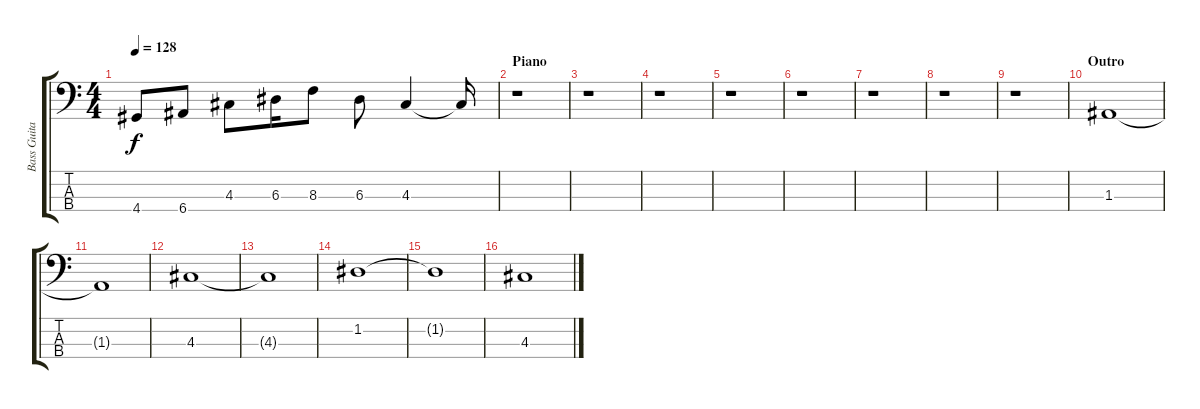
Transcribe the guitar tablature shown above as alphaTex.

\track ("Bass Guitar" "Bass Guita") {instrument fretlessbass}
\staff {score tabs}
\tuning (G2 D2 A1 E1) {hide}
\ts (4 4)
\tempo 128
\clef f4
\ks c
4.4.8{dy f} 6.4.8 4.3.8 6.3.16 8.3.8 6.3.8 4.3.4 4.3{t}.16 |
\section ("" "Piano")
r.1 |
r.1 |
r.1 |
r.1 |
r.1 |
r.1 |
r.1 |
r.1 |
\section ("" "Outro")
1.3.1 |
1.3{t}.1 |
4.3.1 |
4.3{t}.1 |
1.2.1 |
1.2{t}.1 |
4.3.1
